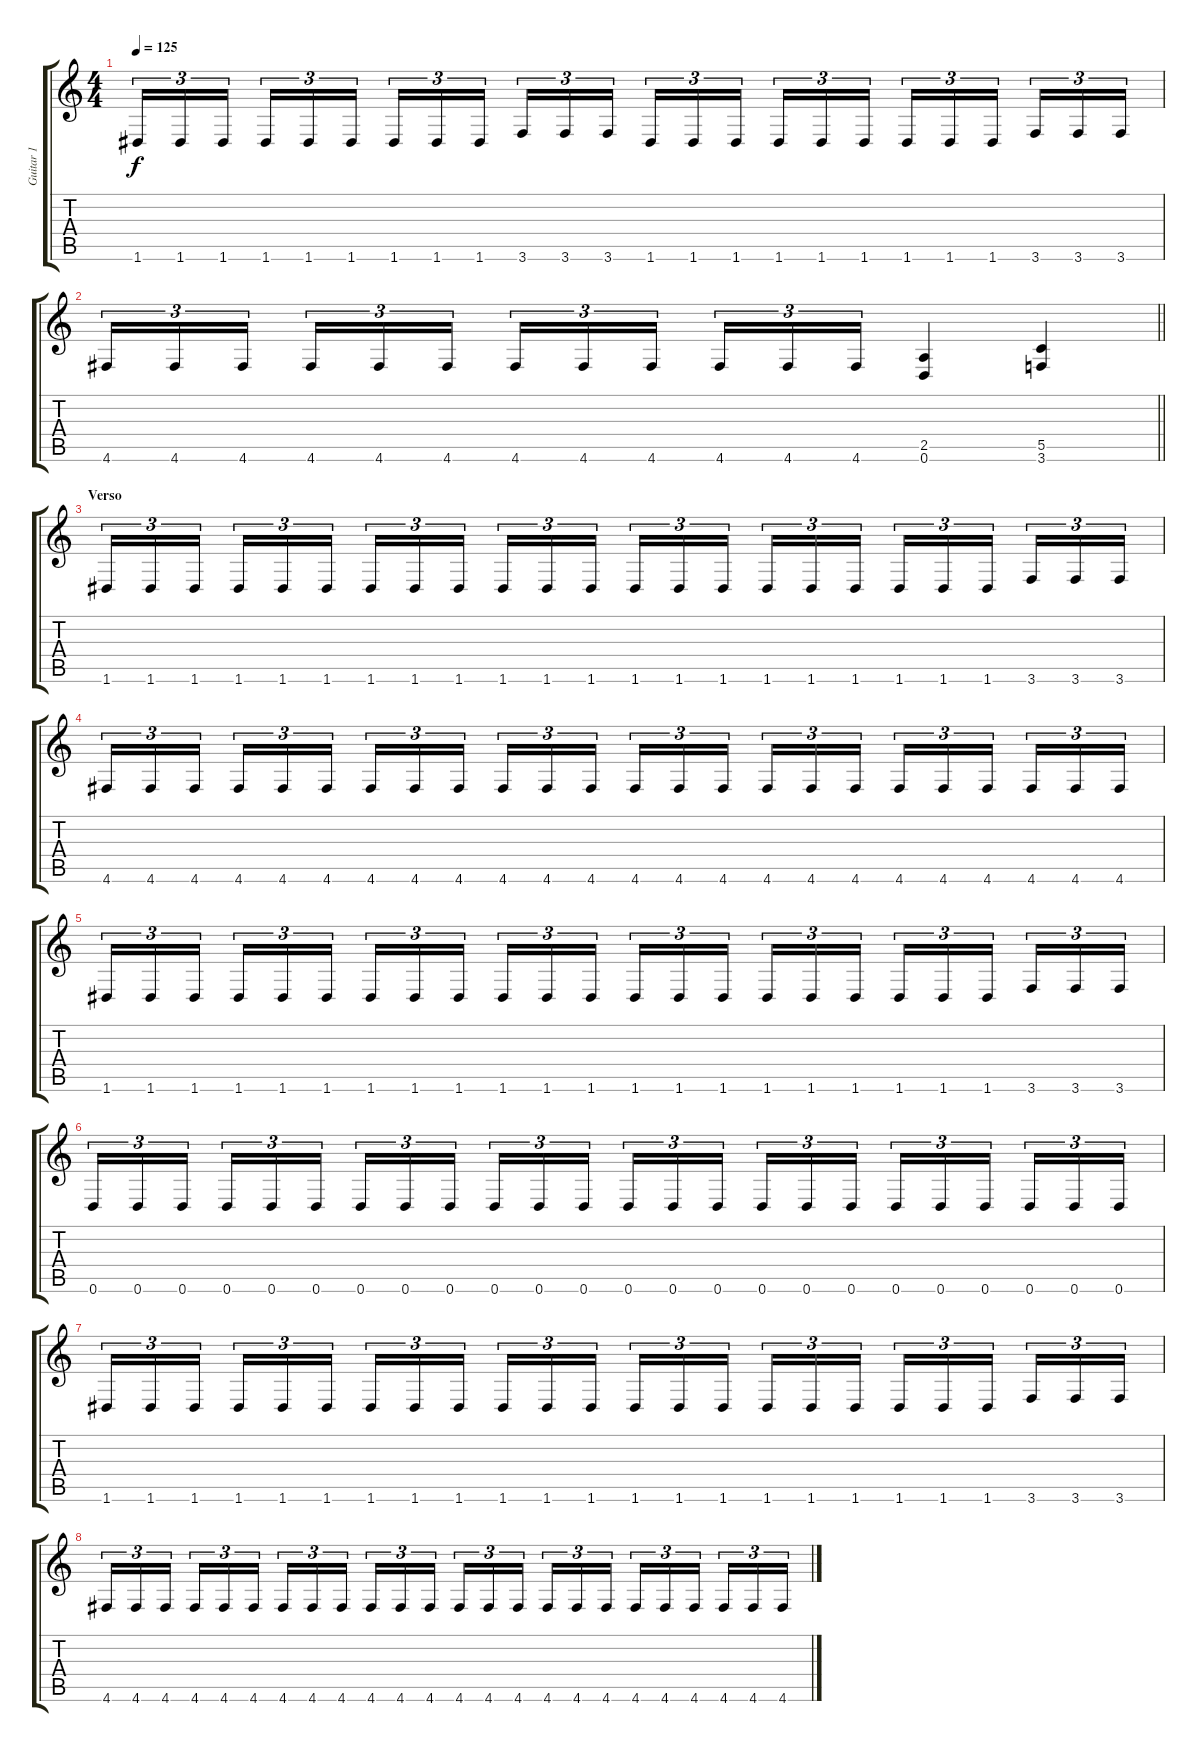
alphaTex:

\track ("Guitar 1" "Guitar 1") {instrument distortionguitar}
\staff {score tabs}
\tuning (D4 A3 F3 C3 G2 D2) {hide}
\ts (4 4)
\tempo 125
\clef g2
\ks c
1.6.16{tu (3 2) dy f} 1.6.16{tu (3 2)} 1.6.16{tu (3 2) beam splitsecondary} 1.6.16{tu (3 2)} 1.6.16{tu (3 2)} 1.6.16{tu (3 2)} 1.6.16{tu (3 2)} 1.6.16{tu (3 2)} 1.6.16{tu (3 2) beam splitsecondary} 3.6.16{tu (3 2)} 3.6.16{tu (3 2)} 3.6.16{tu (3 2)} 1.6.16{tu (3 2)} 1.6.16{tu (3 2)} 1.6.16{tu (3 2) beam splitsecondary} 1.6.16{tu (3 2)} 1.6.16{tu (3 2)} 1.6.16{tu (3 2)} 1.6.16{tu (3 2)} 1.6.16{tu (3 2)} 1.6.16{tu (3 2) beam splitsecondary} 3.6.16{tu (3 2)} 3.6.16{tu (3 2)} 3.6.16{tu (3 2)} |
\barLineRight lightlight
4.6.16{tu (3 2)} 4.6.16{tu (3 2)} 4.6.16{tu (3 2) beam splitsecondary} 4.6.16{tu (3 2)} 4.6.16{tu (3 2)} 4.6.16{tu (3 2)} 4.6.16{tu (3 2)} 4.6.16{tu (3 2)} 4.6.16{tu (3 2) beam splitsecondary} 4.6.16{tu (3 2)} 4.6.16{tu (3 2)} 4.6.16{tu (3 2)} (2.5 0.6).4 (5.5 3.6).4 |
\section ("" "Verso")
1.6.16{tu (3 2)} 1.6.16{tu (3 2)} 1.6.16{tu (3 2) beam splitsecondary} 1.6.16{tu (3 2)} 1.6.16{tu (3 2)} 1.6.16{tu (3 2)} 1.6.16{tu (3 2)} 1.6.16{tu (3 2)} 1.6.16{tu (3 2) beam splitsecondary} 1.6.16{tu (3 2)} 1.6.16{tu (3 2)} 1.6.16{tu (3 2)} 1.6.16{tu (3 2)} 1.6.16{tu (3 2)} 1.6.16{tu (3 2) beam splitsecondary} 1.6.16{tu (3 2)} 1.6.16{tu (3 2)} 1.6.16{tu (3 2)} 1.6.16{tu (3 2)} 1.6.16{tu (3 2)} 1.6.16{tu (3 2) beam splitsecondary} 3.6.16{tu (3 2)} 3.6.16{tu (3 2)} 3.6.16{tu (3 2)} |
4.6.16{tu (3 2)} 4.6.16{tu (3 2)} 4.6.16{tu (3 2) beam splitsecondary} 4.6.16{tu (3 2)} 4.6.16{tu (3 2)} 4.6.16{tu (3 2)} 4.6.16{tu (3 2)} 4.6.16{tu (3 2)} 4.6.16{tu (3 2) beam splitsecondary} 4.6.16{tu (3 2)} 4.6.16{tu (3 2)} 4.6.16{tu (3 2)} 4.6.16{tu (3 2)} 4.6.16{tu (3 2)} 4.6.16{tu (3 2) beam splitsecondary} 4.6.16{tu (3 2)} 4.6.16{tu (3 2)} 4.6.16{tu (3 2)} 4.6.16{tu (3 2)} 4.6.16{tu (3 2)} 4.6.16{tu (3 2) beam splitsecondary} 4.6.16{tu (3 2)} 4.6.16{tu (3 2)} 4.6.16{tu (3 2)} |
1.6.16{tu (3 2)} 1.6.16{tu (3 2)} 1.6.16{tu (3 2) beam splitsecondary} 1.6.16{tu (3 2)} 1.6.16{tu (3 2)} 1.6.16{tu (3 2)} 1.6.16{tu (3 2)} 1.6.16{tu (3 2)} 1.6.16{tu (3 2) beam splitsecondary} 1.6.16{tu (3 2)} 1.6.16{tu (3 2)} 1.6.16{tu (3 2)} 1.6.16{tu (3 2)} 1.6.16{tu (3 2)} 1.6.16{tu (3 2) beam splitsecondary} 1.6.16{tu (3 2)} 1.6.16{tu (3 2)} 1.6.16{tu (3 2)} 1.6.16{tu (3 2)} 1.6.16{tu (3 2)} 1.6.16{tu (3 2) beam splitsecondary} 3.6.16{tu (3 2)} 3.6.16{tu (3 2)} 3.6.16{tu (3 2)} |
0.6.16{tu (3 2)} 0.6.16{tu (3 2)} 0.6.16{tu (3 2) beam splitsecondary} 0.6.16{tu (3 2)} 0.6.16{tu (3 2)} 0.6.16{tu (3 2)} 0.6.16{tu (3 2)} 0.6.16{tu (3 2)} 0.6.16{tu (3 2) beam splitsecondary} 0.6.16{tu (3 2)} 0.6.16{tu (3 2)} 0.6.16{tu (3 2)} 0.6.16{tu (3 2)} 0.6.16{tu (3 2)} 0.6.16{tu (3 2) beam splitsecondary} 0.6.16{tu (3 2)} 0.6.16{tu (3 2)} 0.6.16{tu (3 2)} 0.6.16{tu (3 2)} 0.6.16{tu (3 2)} 0.6.16{tu (3 2) beam splitsecondary} 0.6.16{tu (3 2)} 0.6.16{tu (3 2)} 0.6.16{tu (3 2)} |
1.6.16{tu (3 2)} 1.6.16{tu (3 2)} 1.6.16{tu (3 2) beam splitsecondary} 1.6.16{tu (3 2)} 1.6.16{tu (3 2)} 1.6.16{tu (3 2)} 1.6.16{tu (3 2)} 1.6.16{tu (3 2)} 1.6.16{tu (3 2) beam splitsecondary} 1.6.16{tu (3 2)} 1.6.16{tu (3 2)} 1.6.16{tu (3 2)} 1.6.16{tu (3 2)} 1.6.16{tu (3 2)} 1.6.16{tu (3 2) beam splitsecondary} 1.6.16{tu (3 2)} 1.6.16{tu (3 2)} 1.6.16{tu (3 2)} 1.6.16{tu (3 2)} 1.6.16{tu (3 2)} 1.6.16{tu (3 2) beam splitsecondary} 3.6.16{tu (3 2)} 3.6.16{tu (3 2)} 3.6.16{tu (3 2)} |
4.6.16{tu (3 2)} 4.6.16{tu (3 2)} 4.6.16{tu (3 2) beam splitsecondary} 4.6.16{tu (3 2)} 4.6.16{tu (3 2)} 4.6.16{tu (3 2)} 4.6.16{tu (3 2)} 4.6.16{tu (3 2)} 4.6.16{tu (3 2) beam splitsecondary} 4.6.16{tu (3 2)} 4.6.16{tu (3 2)} 4.6.16{tu (3 2)} 4.6.16{tu (3 2)} 4.6.16{tu (3 2)} 4.6.16{tu (3 2) beam splitsecondary} 4.6.16{tu (3 2)} 4.6.16{tu (3 2)} 4.6.16{tu (3 2)} 4.6.16{tu (3 2)} 4.6.16{tu (3 2)} 4.6.16{tu (3 2) beam splitsecondary} 4.6.16{tu (3 2)} 4.6.16{tu (3 2)} 4.6.16{tu (3 2)}
